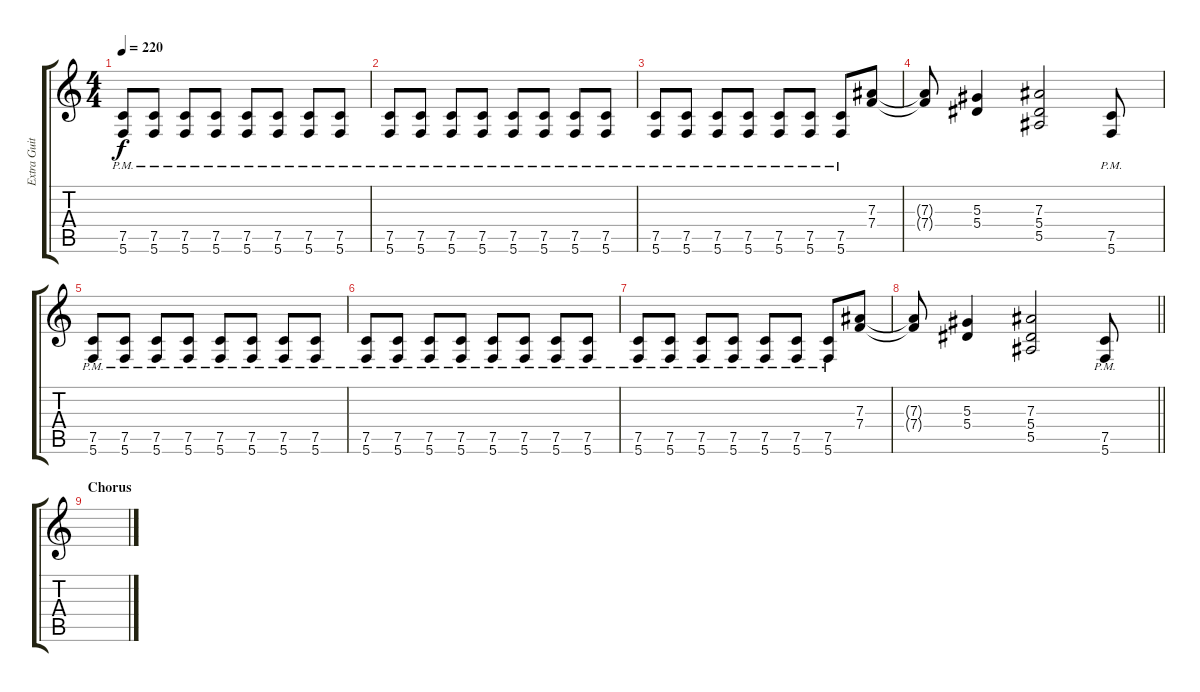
\track ("Extra Guitar" "Extra Guit") {instrument distortionguitar}
\staff {score tabs}
\tuning (C4 G3 Eb3 Bb2 F2 C2) {hide}
\ts (4 4)
\tempo 220
\clef g2
\ks c
(7.5{pm} 5.6{pm}).8{dy f} (7.5{pm} 5.6{pm}).8 (7.5{pm} 5.6{pm}).8 (7.5{pm} 5.6{pm}).8 (7.5{pm} 5.6{pm}).8 (7.5{pm} 5.6{pm}).8 (7.5{pm} 5.6{pm}).8 (7.5{pm} 5.6{pm}).8 |
(7.5{pm} 5.6{pm}).8 (7.5{pm} 5.6{pm}).8 (7.5{pm} 5.6{pm}).8 (7.5{pm} 5.6{pm}).8 (7.5{pm} 5.6{pm}).8 (7.5{pm} 5.6{pm}).8 (7.5{pm} 5.6{pm}).8 (7.5{pm} 5.6{pm}).8 |
(7.5{pm} 5.6{pm}).8 (7.5{pm} 5.6{pm}).8 (7.5{pm} 5.6{pm}).8 (7.5{pm} 5.6{pm}).8 (7.5{pm} 5.6{pm}).8 (7.5{pm} 5.6{pm}).8 (7.5{pm} 5.6{pm}).8 (7.3 7.4).8 |
(7.3{t} 7.4{t}).8 (5.3 5.4).4 (7.3 5.4 5.5).2 (7.5{pm} 5.6{pm}).8 |
(7.5{pm} 5.6{pm}).8 (7.5{pm} 5.6{pm}).8 (7.5{pm} 5.6{pm}).8 (7.5{pm} 5.6{pm}).8 (7.5{pm} 5.6{pm}).8 (7.5{pm} 5.6{pm}).8 (7.5{pm} 5.6{pm}).8 (7.5{pm} 5.6{pm}).8 |
(7.5{pm} 5.6{pm}).8 (7.5{pm} 5.6{pm}).8 (7.5{pm} 5.6{pm}).8 (7.5{pm} 5.6{pm}).8 (7.5{pm} 5.6{pm}).8 (7.5{pm} 5.6{pm}).8 (7.5{pm} 5.6{pm}).8 (7.5{pm} 5.6{pm}).8 |
(7.5{pm} 5.6{pm}).8 (7.5{pm} 5.6{pm}).8 (7.5{pm} 5.6{pm}).8 (7.5{pm} 5.6{pm}).8 (7.5{pm} 5.6{pm}).8 (7.5{pm} 5.6{pm}).8 (7.5{pm} 5.6{pm}).8 (7.3 7.4).8 |
\barLineRight lightlight
(7.3{t} 7.4{t}).8 (5.3 5.4).4 (7.3 5.4 5.5).2 (7.5{pm} 5.6{pm}).8 |
\section ("" "Chorus")
